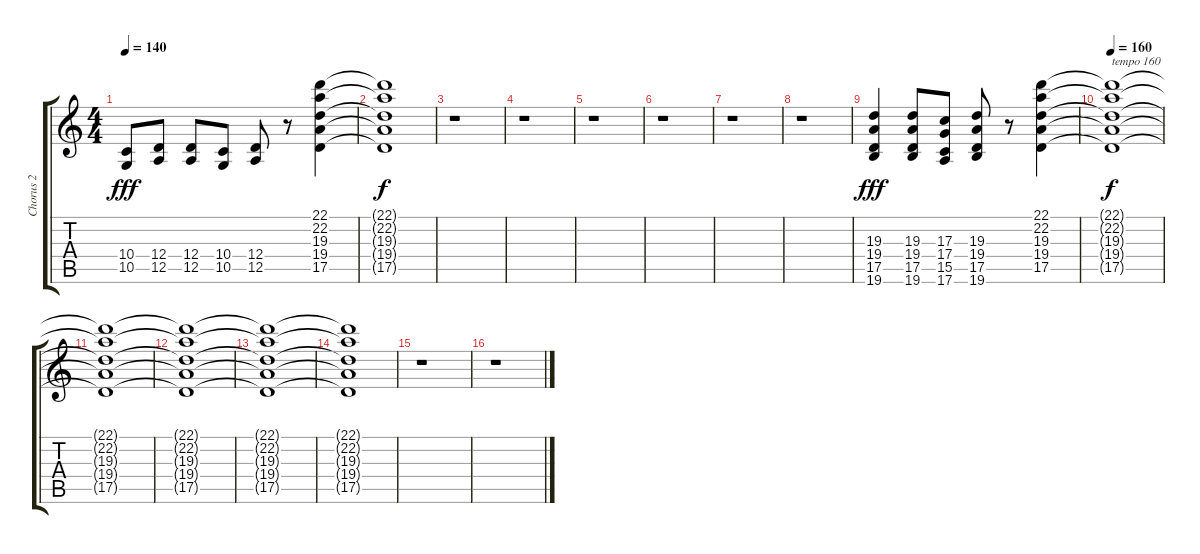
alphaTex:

\track ("Chorus 2" "Chorus 2") {instrument synthvoice}
\staff {score tabs}
\tuning (E4 B3 G3 D3 A2 E2) {hide}
\ts (4 4)
\tempo 140
\clef g2
\ks c
(10.4 10.5).8{dy fff} (12.4 12.5).8 (12.4 12.5).8 (10.4 10.5).8 (12.4 12.5).8 r.8 (22.1 22.2 19.3 19.4 17.5).4 |
(22.1{t} 22.2{t} 19.3{t} 19.4{t} 17.5{t}).1{dy f} |
r.1 |
r.1 |
r.1 |
r.1 |
r.1 |
r.1 |
(19.3 19.4 17.5 19.6).4{dy fff} (19.3 19.4 17.5 19.6).8 (17.3 17.4 15.5 17.6).8 (19.3 19.4 17.5 19.6).8 r.8 (22.1 22.2 19.3 19.4 17.5).4 |
\tempo 160
(22.1{t} 22.2{t} 19.3{t} 19.4{t} 17.5{t}).1{txt "tempo 160" dy f} |
(22.1{t} 22.2{t} 19.3{t} 19.4{t} 17.5{t}).1 |
(22.1{t} 22.2{t} 19.3{t} 19.4{t} 17.5{t}).1 |
(22.1{t} 22.2{t} 19.3{t} 19.4{t} 17.5{t}).1 |
(22.1{t} 22.2{t} 19.3{t} 19.4{t} 17.5{t}).1 |
r.1 |
r.1
